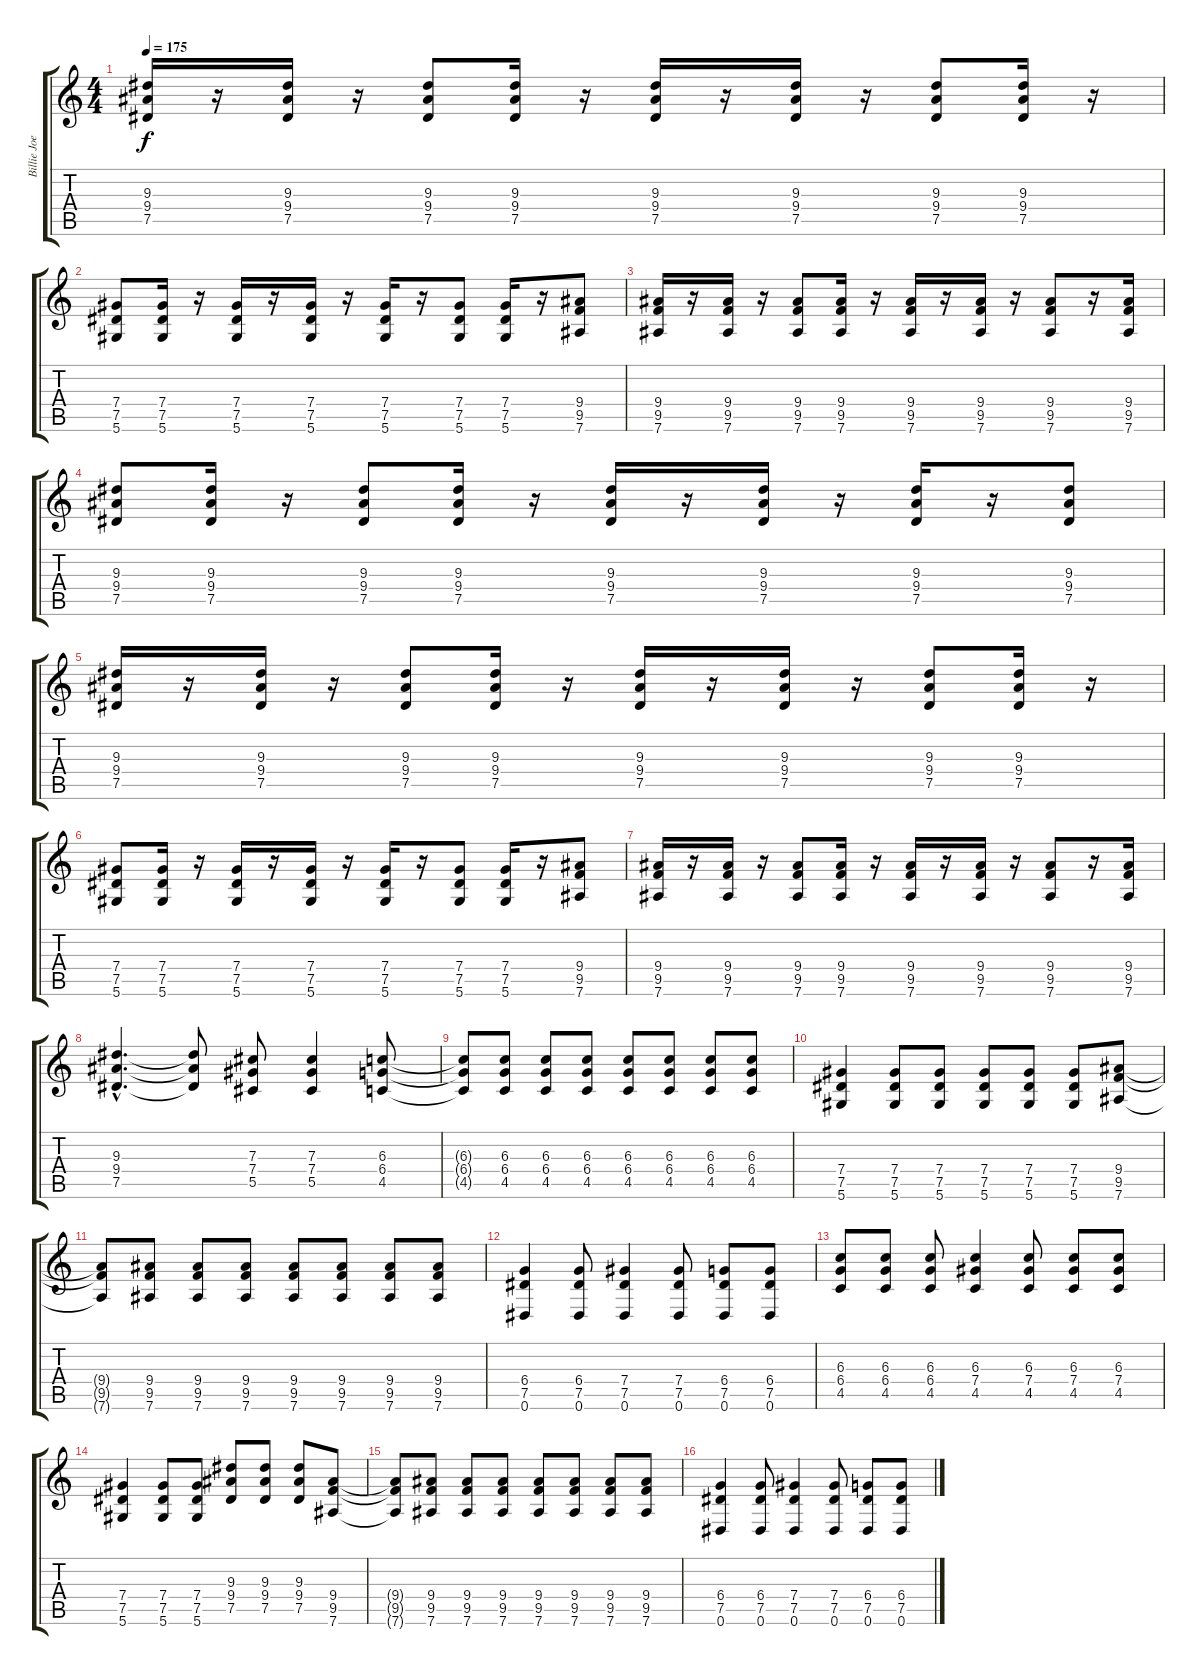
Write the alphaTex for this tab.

\track ("Billie Joe Guitar" "Billie Joe") {instrument distortionguitar}
\staff {score tabs}
\tuning (Eb4 Bb3 Gb3 Db3 Ab2 Eb2) {hide}
\ts (4 4)
\tempo 175
\clef g2
\ks c
(9.3 9.4 7.5).16{dy f} r.16 (9.3 9.4 7.5).16 r.16 (9.3 9.4 7.5).8 (9.3 9.4 7.5).16 r.16 (9.3 9.4 7.5).16 r.16 (9.3 9.4 7.5).16 r.16 (9.3 9.4 7.5).8 (9.3 9.4 7.5).16 r.16 |
(7.4 7.5 5.6).8 (7.4 7.5 5.6).16 r.16 (7.4 7.5 5.6).16 r.16 (7.4 7.5 5.6).16 r.16 (7.4 7.5 5.6).16 r.16 (7.4 7.5 5.6).8 (7.4 7.5 5.6).16 r.16 (9.4 9.5 7.6).8 |
(9.4 9.5 7.6).16 r.16 (9.4 9.5 7.6).16 r.16 (9.4 9.5 7.6).8 (9.4 9.5 7.6).16 r.16 (9.4 9.5 7.6).16 r.16 (9.4 9.5 7.6).16 r.16 (9.4 9.5 7.6).8 r.16 (9.4 9.5 7.6).16 |
(9.3 9.4 7.5).8 (9.3 9.4 7.5).16 r.16 (9.3 9.4 7.5).8 (9.3 9.4 7.5).16 r.16 (9.3 9.4 7.5).16 r.16 (9.3 9.4 7.5).16 r.16 (9.3 9.4 7.5).16 r.16 (9.3 9.4 7.5).8 |
(9.3 9.4 7.5).16 r.16 (9.3 9.4 7.5).16 r.16 (9.3 9.4 7.5).8 (9.3 9.4 7.5).16 r.16 (9.3 9.4 7.5).16 r.16 (9.3 9.4 7.5).16 r.16 (9.3 9.4 7.5).8 (9.3 9.4 7.5).16 r.16 |
(7.4 7.5 5.6).8 (7.4 7.5 5.6).16 r.16 (7.4 7.5 5.6).16 r.16 (7.4 7.5 5.6).16 r.16 (7.4 7.5 5.6).16 r.16 (7.4 7.5 5.6).8 (7.4 7.5 5.6).16 r.16 (9.4 9.5 7.6).8 |
(9.4 9.5 7.6).16 r.16 (9.4 9.5 7.6).16 r.16 (9.4 9.5 7.6).8 (9.4 9.5 7.6).16 r.16 (9.4 9.5 7.6).16 r.16 (9.4 9.5 7.6).16 r.16 (9.4 9.5 7.6).8 r.16 (9.4 9.5 7.6).16 |
(9.3{hac} 9.4{hac} 7.5{hac}).4{d} (9.3{t} 9.4{t} 7.5{t}).8 (7.3 7.4 5.5).8 (7.3 7.4 5.5).4 (6.3 6.4 4.5).8 |
(6.3{t} 6.4{t} 4.5{t}).8 (6.3 6.4 4.5).8 (6.3 6.4 4.5).8 (6.3 6.4 4.5).8 (6.3 6.4 4.5).8 (6.3 6.4 4.5).8 (6.3 6.4 4.5).8 (6.3 6.4 4.5).8 |
(7.4 7.5 5.6).4 (7.4 7.5 5.6).8 (7.4 7.5 5.6).8 (7.4 7.5 5.6).8 (7.4 7.5 5.6).8 (7.4 7.5 5.6).8 (9.4 9.5 7.6).8 |
(9.4{t} 9.5{t} 7.6{t}).8 (9.4 9.5 7.6).8 (9.4 9.5 7.6).8 (9.4 9.5 7.6).8 (9.4 9.5 7.6).8 (9.4 9.5 7.6).8 (9.4 9.5 7.6).8 (9.4 9.5 7.6).8 |
(6.4 7.5 0.6).4 (6.4 7.5 0.6).8 (7.4 7.5 0.6).4 (7.4 7.5 0.6).8 (6.4 7.5 0.6).8 (6.4 7.5 0.6).8 |
(6.3 6.4 4.5).8 (6.3 6.4 4.5).8 (6.3 6.4 4.5).8 (6.3 7.4 4.5).4 (6.3 7.4 4.5).8 (6.3 7.4 4.5).8 (6.3 7.4 4.5).8 |
(7.4 7.5 5.6).4 (7.4 7.5 5.6).8 (7.4 7.5 5.6).8 (9.3 9.4 7.5).8 (9.3 9.4 7.5).8 (9.3 9.4 7.5).8 (9.4 9.5 7.6).8 |
(9.4{t} 9.5{t} 7.6{t}).8 (9.4 9.5 7.6).8 (9.4 9.5 7.6).8 (9.4 9.5 7.6).8 (9.4 9.5 7.6).8 (9.4 9.5 7.6).8 (9.4 9.5 7.6).8 (9.4 9.5 7.6).8 |
(6.4 7.5 0.6).4 (6.4 7.5 0.6).8 (7.4 7.5 0.6).4 (7.4 7.5 0.6).8 (6.4 7.5 0.6).8 (6.4 7.5 0.6).8
